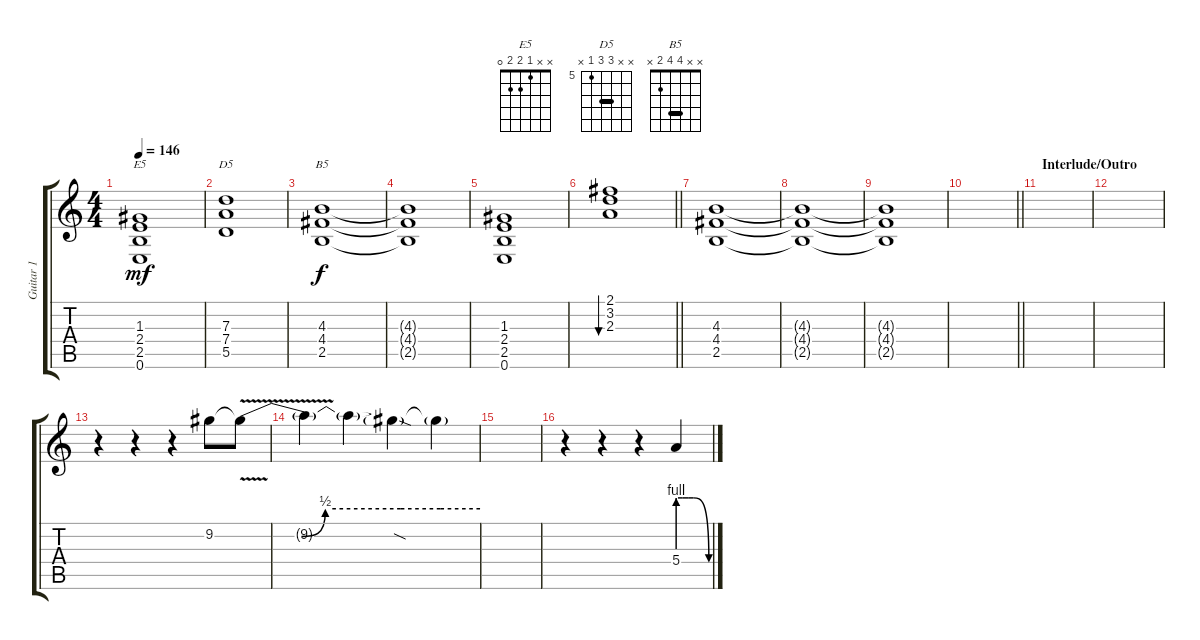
\track ("Guitar 1" "Guitar 1") {instrument distortionguitar}
\staff {score tabs}
\tuning (E4 B3 G3 D3 A2 E2) {hide}
\chord ("E5" x x 1 2 2 0)
\chord ("D5" x x 7 7 5 x) {firstfret 5 barre 7}
\chord ("B5" x x 4 4 2 x) {barre 4}
\ts (4 4)
\tempo 146
\clef g2
\ks c
(1.3 2.4 2.5 0.6).1{ch "E5" dy mf} |
(7.3 7.4 5.5).1{ch "D5"} |
(4.3 4.4 2.5).1{ch "B5" dy f} |
(4.3{t} 4.4{t} 2.5{t}).1 |
(1.3 2.4 2.5 0.6).1 |
\barLineRight lightlight
(2.1 3.2 2.3).1{bu 480} |
(4.3 4.4 2.5).1 |
(4.3{t} 4.4{t} 2.5{t}).1 |
(4.3{t} 4.4{t} 2.5{t}).1 |
\barLineRight lightlight
|
\section ("" "Interlude/Outro")
|
|
r.4 r.4 r.4 9.2.8 9.2{be (custom 0 0 15 0 21 2 40 2 50 2 60 2) v t}.8 |
9.2{t}.4 9.2{t}.4 9.2{sod t}.4 9.2{t}.4 |
|
r.4 r.4 r.4{volume 2} 5.4{be (custom 0 4 9 4 20 4 30 4 60 0)}.4{volume 11}
